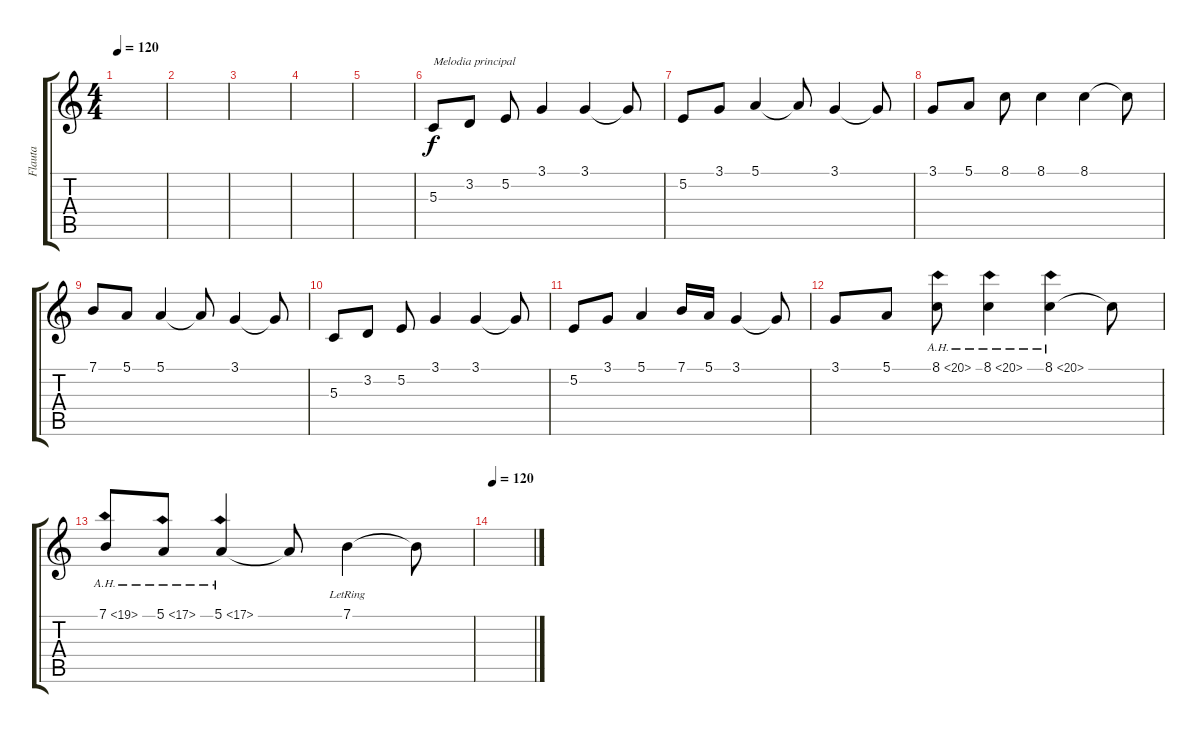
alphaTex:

\track ("Flauta" "Flauta") {instrument flute}
\staff {score tabs}
\tuning (E4 B3 G3 D3 A2 E2) {hide}
\ts (4 4)
\tempo 120
\clef g2
\ks c
|
|
|
|
|
5.3.8{txt "Melodia principal"} 3.2.8 5.2.8 3.1.4 3.1.4 3.1{t}.8 |
5.2.8 3.1.8 5.1.4 5.1{t}.8 3.1.4 3.1{t}.8 |
3.1.8 5.1.8 8.1.8 8.1.4 8.1.4 8.1{t}.8 |
7.1.8 5.1.8 5.1.4 5.1{t}.8 3.1.4 3.1{t}.8 |
5.3.8 3.2.8 5.2.8 3.1.4 3.1.4 3.1{t}.8 |
5.2.8 3.1.8 5.1.4 7.1.16 5.1.16 3.1.4 3.1{t}.8 |
3.1.8 5.1.8 8.1{ah 12}.8 8.1{ah 12}.4 8.1{ah 12}.4 8.1{t}.8 |
7.1{ah 12}.8 5.1{ah 12}.8 5.1{ah 12}.4 5.1{t}.8 7.1{lr}.4 7.1{t}.8 |
\tempo 120
